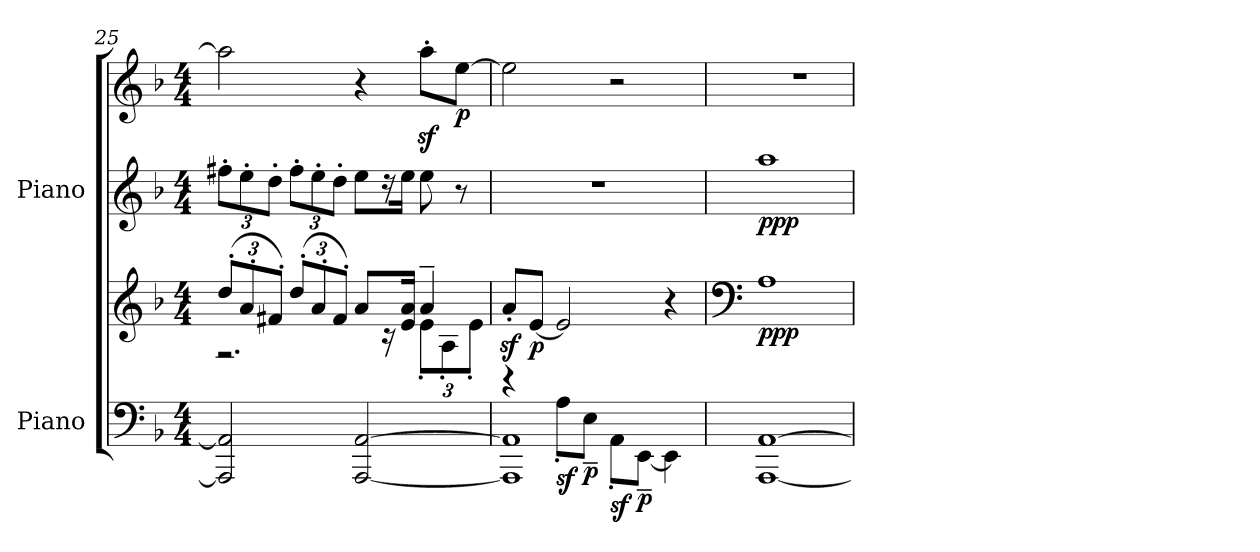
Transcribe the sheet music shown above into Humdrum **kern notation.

**kern	**kern	**dynam	**kern	**kern	**dynam
*part2	*part2	*part2	*part1	*part1	*part1
*staff4	*staff3	*staff3/4	*staff2	*staff1	*staff1/2
*I"Piano	*	*	*I"Piano	*	*
*I'Pno.	*	*	*I'Pno.	*	*
*clefF4	*clefG2	*	*clefG2	*clefG2	*
*k[b-]	*k[b-]	*	*k[b-]	*k[b-]	*
*M4/4	*M4/4	*	*M4/4	*M4/4	*
*MM118	*MM118	*	*MM118	*MM118	*
*	*Xbrackettup	*	*Xbrackettup	*	*
=25	=25	=25	=25	=25	=25
*	*^	*	*	*	*
2AAA/] 2AA/]	(>12dd'/L	2.r	.	12ff#X'\L	2aa\]	.
.	12a'/	.	.	12ee'\	.	.
.	12f#X'/J)	.	.	12dd'\J	.	.
.	(>12dd'/L	.	.	12ff#'\L	.	.
.	12a'/	.	.	12ee'\	.	.
.	12f#'/J)	.	.	12dd'\J	.	.
[2AAA/ [2AA/	8a/L	.	.	8ee\L	4r	.
.	16rc	.	.	16rdd	.	.
.	16e/ 16a/Jk	.	.	16ee\Jk	.	.
.	4a~/	12e'\L	.	8ee\	8aaz<'\L	.
.	.	12A'\	.	.	.	.
!	!	!	!	!	!	!LO:DY:b
.	.	.	.	8r	[8ee\J	p
.	.	12e'\J	.	.	.	.
*	*v	*v	*	*	*	*
=26	=26	=26	=26	=26	=26
*^	*	*	*	*	*
1AAA] 1AA]	4re	8az<'/L	.	1r	2ee\]	.
!	!	!	!LO:DY:b	!	!	!
.	.	[8e/J	p	.	.	.
!	!	!	!LO:DY:b=2	!	!	!
.	8A'\L	2e/]	sf	.	.	.
!	!	!	!LO:DY:b=2	!	!	!
.	8E~\J	.	p	.	.	.
!	!	!	!LO:DY:b=2	!	!	!
.	8AA'\L	.	sf	.	2r	.
!	!	!	!LO:DY:b=2	!	!	!
.	[8EE~\J	.	p	.	.	.
.	4EE\]	4r	.	.	.	.
*v	*v	*	*	*	*	*
!!LO:PB:g=z
=27	=27	=27	=27	=27	=27
*	*clefF4	*	*	*	*
*	*	*	*	*MM60	*
*^	*	*	*	*	*
!	!	!	!LO:DY:b	!	!	!LO:DY:b=2
*v	*v	*	*	*	*	*
[1AAA [1AA	1A	ppp	1aa	1r	ppp
=	=	=	=	=	=
*-	*-	*-	*-	*-	*-
